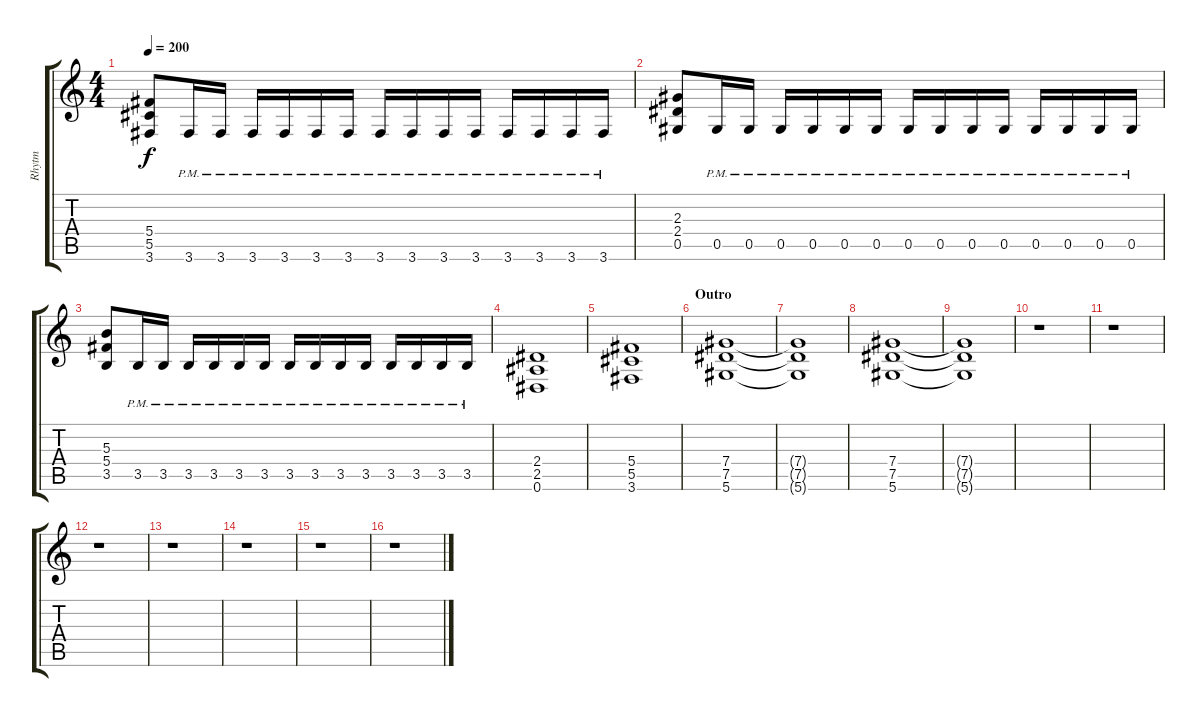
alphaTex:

\track ("Rhytm" "Rhytm") {instrument distortionguitar}
\staff {score tabs}
\tuning (Eb4 Bb3 Gb3 Db3 Ab2 Eb2) {hide}
\ts (4 4)
\tempo 200
\clef g2
\ks c
(5.4 5.5 3.6).8{dy f} 3.6{pm}.16 3.6{pm}.16 3.6{pm}.16 3.6{pm}.16 3.6{pm}.16 3.6{pm}.16 3.6{pm}.16 3.6{pm}.16 3.6{pm}.16 3.6{pm}.16 3.6{pm}.16 3.6{pm}.16 3.6{pm}.16 3.6{pm}.16 |
(2.3 2.4 0.5).8 0.5{pm}.16 0.5{pm}.16 0.5{pm}.16 0.5{pm}.16 0.5{pm}.16 0.5{pm}.16 0.5{pm}.16 0.5{pm}.16 0.5{pm}.16 0.5{pm}.16 0.5{pm}.16 0.5{pm}.16 0.5{pm}.16 0.5{pm}.16 |
(5.3 5.4 3.5).8 3.5{pm}.16 3.5{pm}.16 3.5{pm}.16 3.5{pm}.16 3.5{pm}.16 3.5{pm}.16 3.5{pm}.16 3.5{pm}.16 3.5{pm}.16 3.5{pm}.16 3.5{pm}.16 3.5{pm}.16 3.5{pm}.16 3.5{pm}.16 |
(2.4 2.5 0.6).1 |
(5.4 5.5 3.6).1 |
\section ("" "Outro")
(7.4 7.5 5.6).1 |
(7.4{t} 7.5{t} 5.6{t}).1 |
(7.4 7.5 5.6).1 |
(7.4{t} 7.5{t} 5.6{t}).1 |
r.1 |
r.1 |
r.1 |
r.1 |
r.1 |
r.1 |
r.1
